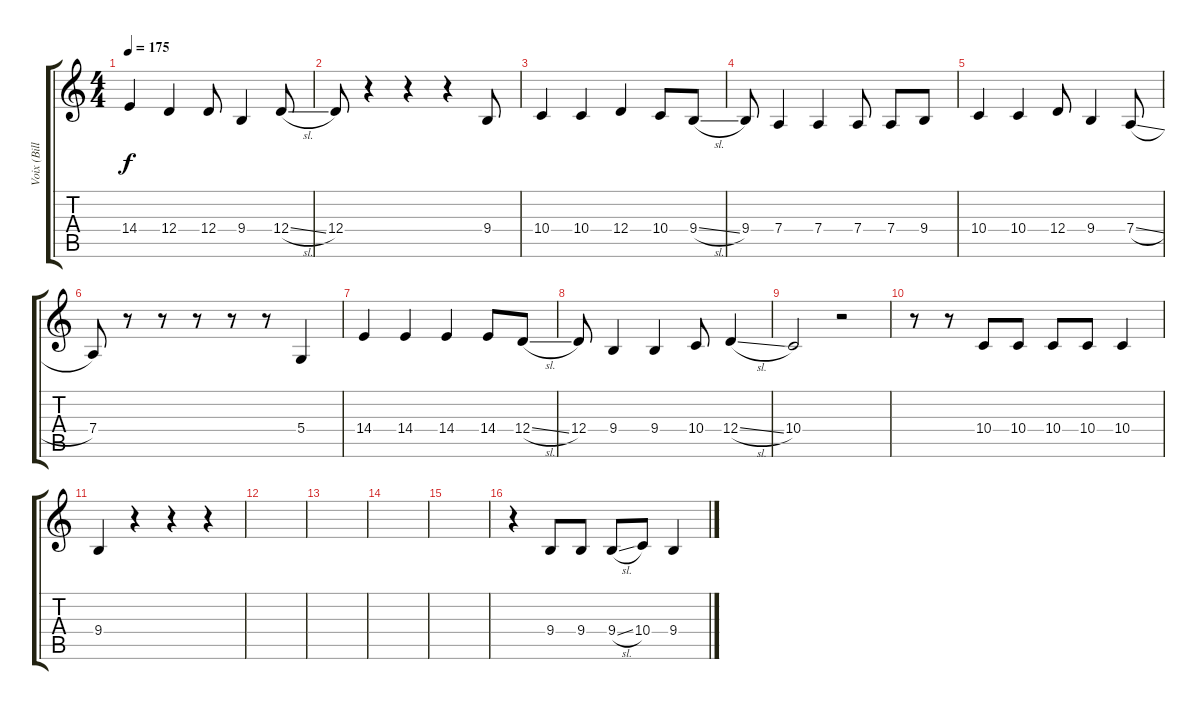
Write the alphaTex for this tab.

\track ("Voix (Billie Joe Armstorng)" "Voix (Bill") {instrument trumpet}
\staff {score tabs}
\tuning (E4 B3 G3 D3 A2 E2) {hide}
\ts (4 4)
\tempo 175
\clef g2
\ks c
14.4.4{dy f} 12.4.4 12.4.8 9.4.4 12.4{sl}.8 |
12.4.8 r.4 r.4 r.4 9.4.8 |
10.4.4 10.4.4 12.4.4 10.4.8 9.4{sl}.8 |
9.4.8 7.4.4 7.4.4 7.4.8 7.4.8 9.4.8 |
10.4.4 10.4.4 12.4.8 9.4.4 7.4{sl}.8 |
7.4.8 r.8 r.8 r.8 r.8 r.8 5.4.4 |
14.4.4 14.4.4 14.4.4 14.4.8 12.4{sl}.8 |
12.4.8 9.4.4 9.4.4 10.4.8 12.4{sl}.4 |
10.4.2 r.2 |
r.8 r.8 10.4.8 10.4.8 10.4.8 10.4.8 10.4.4 |
9.4.4 r.4 r.4 r.4 |
|
|
|
|
r.4 9.4.8 9.4.8 9.4{sl}.8 10.4.8 9.4.4
